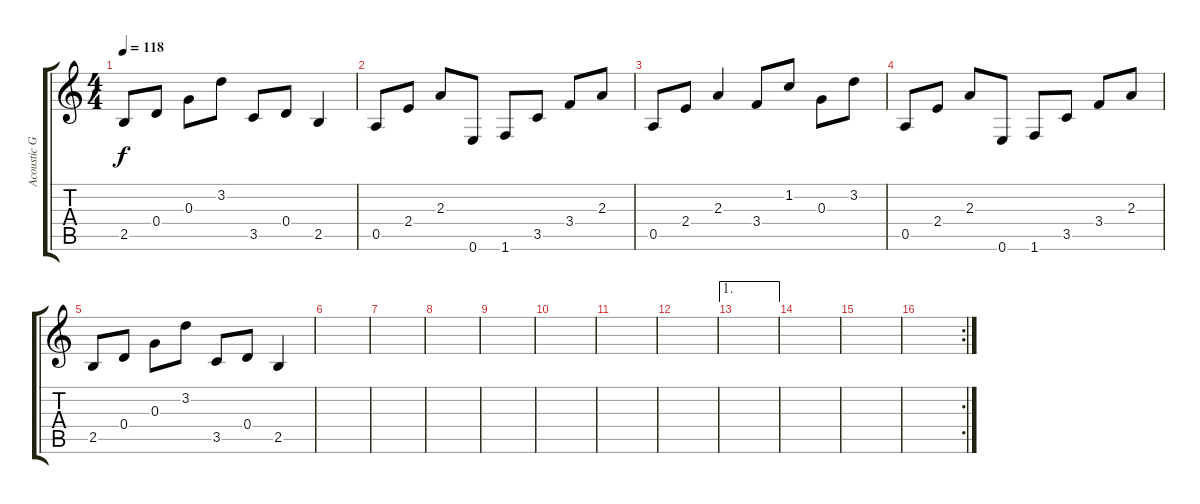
\track ("Acoustic Guitar (Jarpen)" "Acoustic G") {instrument acousticguitarsteel}
\staff {score tabs}
\tuning (E4 B3 G3 D3 A2 E2) {hide}
\ts (4 4)
\tempo 118
\clef g2
\ks c
2.5.8{dy f} 0.4.8 0.3.8 3.2.8 3.5.8 0.4.8 2.5.4 |
0.5.8 2.4.8 2.3.8 0.6.8 1.6.8 3.5.8 3.4.8 2.3.8 |
0.5.8 2.4.8 2.3.4 3.4.8 1.2.8 0.3.8 3.2.8 |
0.5.8 2.4.8 2.3.8 0.6.8 1.6.8 3.5.8 3.4.8 2.3.8 |
2.5.8 0.4.8 0.3.8 3.2.8 3.5.8 0.4.8 2.5.4 |
|
|
|
|
|
|
|
\ae 1
|
|
|
\rc 2
